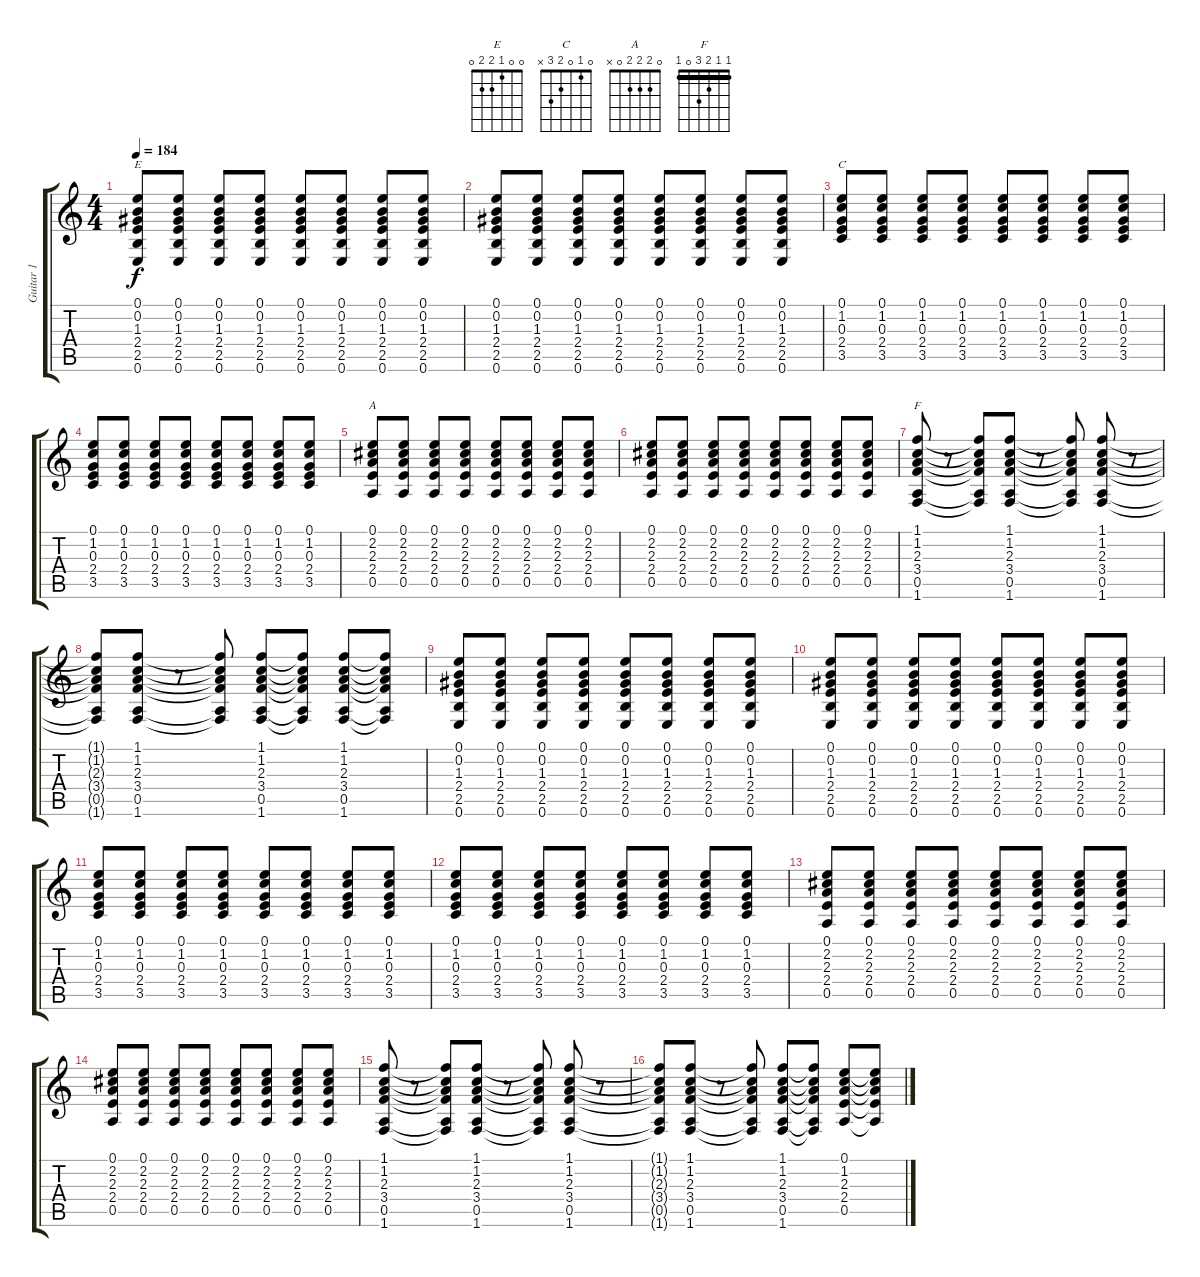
\track ("Guitar 1" "Guitar 1") {instrument distortionguitar}
\staff {score tabs}
\tuning (E4 B3 G3 D3 A2 E2) {hide}
\chord ("E" 0 0 1 2 2 0)
\chord ("C" 0 1 0 2 3 x)
\chord ("A" 0 2 2 2 0 x)
\chord ("F" 1 1 2 3 0 1) {barre 1}
\ts (4 4)
\tempo 184
\clef g2
\ks c
(0.1 0.2 1.3 2.4 2.5 0.6).8{ch "E" dy f} (0.1 0.2 1.3 2.4 2.5 0.6).8 (0.1 0.2 1.3 2.4 2.5 0.6).8 (0.1 0.2 1.3 2.4 2.5 0.6).8 (0.1 0.2 1.3 2.4 2.5 0.6).8 (0.1 0.2 1.3 2.4 2.5 0.6).8 (0.1 0.2 1.3 2.4 2.5 0.6).8 (0.1 0.2 1.3 2.4 2.5 0.6).8 |
(0.1 0.2 1.3 2.4 2.5 0.6).8 (0.1 0.2 1.3 2.4 2.5 0.6).8 (0.1 0.2 1.3 2.4 2.5 0.6).8 (0.1 0.2 1.3 2.4 2.5 0.6).8 (0.1 0.2 1.3 2.4 2.5 0.6).8 (0.1 0.2 1.3 2.4 2.5 0.6).8 (0.1 0.2 1.3 2.4 2.5 0.6).8 (0.1 0.2 1.3 2.4 2.5 0.6).8 |
(0.1 1.2 0.3 2.4 3.5).8{ch "C"} (0.1 1.2 0.3 2.4 3.5).8 (0.1 1.2 0.3 2.4 3.5).8 (0.1 1.2 0.3 2.4 3.5).8 (0.1 1.2 0.3 2.4 3.5).8 (0.1 1.2 0.3 2.4 3.5).8 (0.1 1.2 0.3 2.4 3.5).8 (0.1 1.2 0.3 2.4 3.5).8 |
(0.1 1.2 0.3 2.4 3.5).8 (0.1 1.2 0.3 2.4 3.5).8 (0.1 1.2 0.3 2.4 3.5).8 (0.1 1.2 0.3 2.4 3.5).8 (0.1 1.2 0.3 2.4 3.5).8 (0.1 1.2 0.3 2.4 3.5).8 (0.1 1.2 0.3 2.4 3.5).8 (0.1 1.2 0.3 2.4 3.5).8 |
(0.1 2.2 2.3 2.4 0.5).8{ch "A"} (0.1 2.2 2.3 2.4 0.5).8 (0.1 2.2 2.3 2.4 0.5).8 (0.1 2.2 2.3 2.4 0.5).8 (0.1 2.2 2.3 2.4 0.5).8 (0.1 2.2 2.3 2.4 0.5).8 (0.1 2.2 2.3 2.4 0.5).8 (0.1 2.2 2.3 2.4 0.5).8 |
(0.1 2.2 2.3 2.4 0.5).8 (0.1 2.2 2.3 2.4 0.5).8 (0.1 2.2 2.3 2.4 0.5).8 (0.1 2.2 2.3 2.4 0.5).8 (0.1 2.2 2.3 2.4 0.5).8 (0.1 2.2 2.3 2.4 0.5).8 (0.1 2.2 2.3 2.4 0.5).8 (0.1 2.2 2.3 2.4 0.5).8 |
(1.1 1.2 2.3 3.4 0.5 1.6).8{ch "F"} r.8 (1.1{t} 1.2{t} 2.3{t} 3.4{t} 0.5{t} 1.6{t}).8 (1.1 1.2 2.3 3.4 0.5 1.6).8 r.8 (1.1{t} 1.2{t} 2.3{t} 3.4{t} 0.5{t} 1.6{t}).8 (1.1 1.2 2.3 3.4 0.5 1.6).8 r.8 |
(1.1{t} 1.2{t} 2.3{t} 3.4{t} 0.5{t} 1.6{t}).8 (1.1 1.2 2.3 3.4 0.5 1.6).8 r.8 (1.1{t} 1.2{t} 2.3{t} 3.4{t} 0.5{t} 1.6{t}).8 (1.1 1.2 2.3 3.4 0.5 1.6).8 (1.1{t} 1.2{t} 2.3{t} 3.4{t} 0.5{t} 1.6{t}).8 (1.1 1.2 2.3 3.4 0.5 1.6).8 (1.1{t} 1.2{t} 2.3{t} 3.4{t} 0.5{t} 1.6{t}).8 |
(0.1 0.2 1.3 2.4 2.5 0.6).8 (0.1 0.2 1.3 2.4 2.5 0.6).8 (0.1 0.2 1.3 2.4 2.5 0.6).8 (0.1 0.2 1.3 2.4 2.5 0.6).8 (0.1 0.2 1.3 2.4 2.5 0.6).8 (0.1 0.2 1.3 2.4 2.5 0.6).8 (0.1 0.2 1.3 2.4 2.5 0.6).8 (0.1 0.2 1.3 2.4 2.5 0.6).8 |
(0.1 0.2 1.3 2.4 2.5 0.6).8 (0.1 0.2 1.3 2.4 2.5 0.6).8 (0.1 0.2 1.3 2.4 2.5 0.6).8 (0.1 0.2 1.3 2.4 2.5 0.6).8 (0.1 0.2 1.3 2.4 2.5 0.6).8 (0.1 0.2 1.3 2.4 2.5 0.6).8 (0.1 0.2 1.3 2.4 2.5 0.6).8 (0.1 0.2 1.3 2.4 2.5 0.6).8 |
(0.1 1.2 0.3 2.4 3.5).8 (0.1 1.2 0.3 2.4 3.5).8 (0.1 1.2 0.3 2.4 3.5).8 (0.1 1.2 0.3 2.4 3.5).8 (0.1 1.2 0.3 2.4 3.5).8 (0.1 1.2 0.3 2.4 3.5).8 (0.1 1.2 0.3 2.4 3.5).8 (0.1 1.2 0.3 2.4 3.5).8 |
(0.1 1.2 0.3 2.4 3.5).8 (0.1 1.2 0.3 2.4 3.5).8 (0.1 1.2 0.3 2.4 3.5).8 (0.1 1.2 0.3 2.4 3.5).8 (0.1 1.2 0.3 2.4 3.5).8 (0.1 1.2 0.3 2.4 3.5).8 (0.1 1.2 0.3 2.4 3.5).8 (0.1 1.2 0.3 2.4 3.5).8 |
(0.1 2.2 2.3 2.4 0.5).8 (0.1 2.2 2.3 2.4 0.5).8 (0.1 2.2 2.3 2.4 0.5).8 (0.1 2.2 2.3 2.4 0.5).8 (0.1 2.2 2.3 2.4 0.5).8 (0.1 2.2 2.3 2.4 0.5).8 (0.1 2.2 2.3 2.4 0.5).8 (0.1 2.2 2.3 2.4 0.5).8 |
(0.1 2.2 2.3 2.4 0.5).8 (0.1 2.2 2.3 2.4 0.5).8 (0.1 2.2 2.3 2.4 0.5).8 (0.1 2.2 2.3 2.4 0.5).8 (0.1 2.2 2.3 2.4 0.5).8 (0.1 2.2 2.3 2.4 0.5).8 (0.1 2.2 2.3 2.4 0.5).8 (0.1 2.2 2.3 2.4 0.5).8 |
(1.1 1.2 2.3 3.4 0.5 1.6).8 r.8 (1.1{t} 1.2{t} 2.3{t} 3.4{t} 0.5{t} 1.6{t}).8 (1.1 1.2 2.3 3.4 0.5 1.6).8 r.8 (1.1{t} 1.2{t} 2.3{t} 3.4{t} 0.5{t} 1.6{t}).8 (1.1 1.2 2.3 3.4 0.5 1.6).8 r.8 |
(1.1{t} 1.2{t} 2.3{t} 3.4{t} 0.5{t} 1.6{t}).8 (1.1 1.2 2.3 3.4 0.5 1.6).8 r.8 (1.1{t} 1.2{t} 2.3{t} 3.4{t} 0.5{t} 1.6{t}).8 (1.1 1.2 2.3 3.4 0.5 1.6).8 (1.1{t} 1.2{t} 2.3{t} 3.4{t} 0.5{t} 1.6{t}).8 (0.1 1.2 2.3 2.4 0.5).8 (0.1{t} 1.2{t} 2.3{t} 2.4{t} 0.5{t}).8
